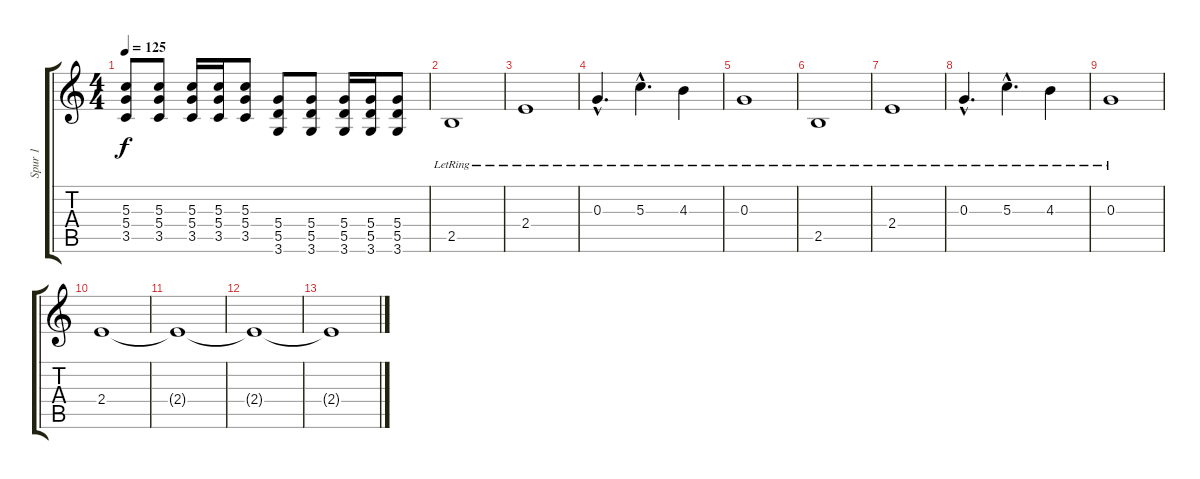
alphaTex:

\track ("Spur 1" "Spur 1") {instrument distortionguitar}
\staff {score tabs}
\tuning (E4 B3 G3 D3 A2 E2) {hide}
\ts (4 4)
\tempo 125
\clef g2
\ks c
(5.3 5.4 3.5).8{dy f} (5.3 5.4 3.5).8 (5.3 5.4 3.5).16 (5.3 5.4 3.5).16 (5.3 5.4 3.5).8 (5.4 5.5 3.6).8 (5.4 5.5 3.6).8 (5.4 5.5 3.6).16 (5.4 5.5 3.6).16 (5.4 5.5 3.6).8 |
2.5{lr}.1 |
2.4{lr}.1 |
0.3{hac lr}.4{d} 5.3{hac lr}.4{d} 4.3{lr}.4 |
0.3{lr}.1 |
2.5{lr}.1 |
2.4{lr}.1 |
0.3{hac lr}.4{d} 5.3{hac lr}.4{d} 4.3{lr}.4 |
0.3{lr}.1 |
2.4.1 |
2.4{t}.1 |
2.4{t}.1 |
2.4{t}.1
